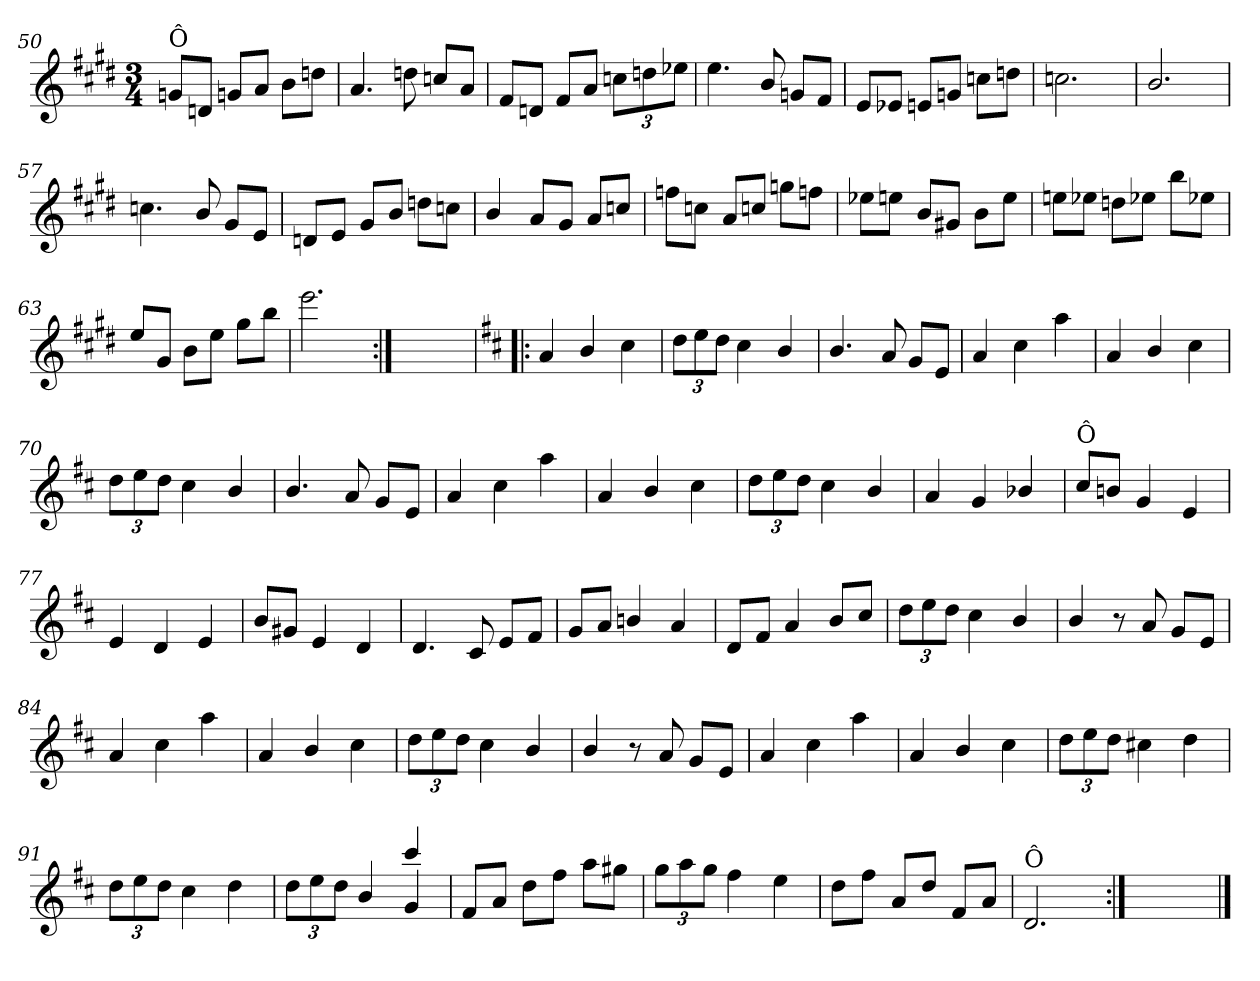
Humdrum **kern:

**kern
*part1
*staff1
*clefG2
*k[f#c#g#d#]
*E:
*M3/4
=50
!LO:TX:a:t=Ô
8gn/L
8dn/J
8gn/L
8a/J
8b\L
8ddn\J
=51
4.a/
8ddn\
8ccn/L
8a/J
=52
8f#/L
8dn/J
8f#/L
8a/J
12ccn\L
12ddn\
12ee-X\J
=53
4.ee\
8b/
8gn/L
8f#/J
!!LO:LB:g=z
=54
8e/L
8e-X/J
8en/L
8gn/J
8ccn\L
8ddn\J
=55
2.ccn\
=56
2.b/
=57
4.ccn\
8b/
8g#/L
8e/J
=58
8d/L
8e/J
8g#/L
8b/J
8ddn\L
8ccn\J
=59
4b/
8a/L
8g#/J
8a/L
8ccn/J
!!LO:LB:g=z
=60
8ffn\L
8ccn\J
8a/L
8ccn/J
8ggn\L
8ffn\J
=61
8ee-X\L
8een\J
8b/L
8g#X/J
8b\L
8ee\J
=62
8een\L
8ee-X\J
8ddn\L
8ee-X\J
8bb\L
8ee-X\J
=63
8ee/L
8g#/J
8b\L
8ee\J
8gg#\L
8bb\J
=64
2.eee\
=64X641:|!
2.ryy
!!LO:LB:g=z
=65!|:
*k[f#c#]
*D:
4a/
4b/
4cc#\
=66
12dd\L
12ee\
12dd\J
4cc#\
4b/
=67
4.b/
8a/
8g/L
8e/J
=68
4a/
4cc#\
4aa\
=69
4a/
4b/
4cc#\
=70
12dd\L
12ee\
12dd\J
4cc#\
4b/
!!LO:LB:g=z
=71
4.b/
8a/
8g/L
8e/J
=72
4a/
4cc#\
4aa\
=73
4a/
4b/
4cc#\
=74
12dd\L
12ee\
12dd\J
4cc#\
4b/
=75
4a/
4g/
4b-X/
=76
!LO:TX:a:t=Ô
8cc#/L
8bn/J
4g/
4e/
!!LO:LB:g=z
=77
4e/
4d/
4e/
=78
8b/L
8g#X/J
4e/
4d/
=79
4.d/
8c#/
8e/L
8f#/J
=80
8g/L
8a/J
4bn/
4a/
=81
8d/L
8f#/J
4a/
8b/L
8cc#/J
=82
12dd\L
12ee\
12dd\J
4cc#\
4b/
!!LO:LB:g=z
=83
4b/
8r
8a/
8g/L
8e/J
=84
4a/
4cc#\
4aa\
=85
4a/
4b/
4cc#\
=86
12dd\L
12ee\
12dd\J
4cc#\
4b/
=87
4b/
8r
8a/
8g/L
8e/J
!!LO:LB:g=z
=88
4a/
4cc#\
4aa\
=89
4a/
4b/
4cc#\
=90
12dd\L
12ee\
12dd\J
4cc#X\
4dd\
=91
12dd\L
12ee\
12dd\J
4cc#\
4dd\
=92
*^
12dd\L	2ryy
12ee\	.
12dd\J	.
4b/	.
4g/	4ccc#!/
*v	*v
!!LO:LB:g=z
=93
8f#/L
8a/J
8dd\L
8ff#\J
8aa\L
8gg#X\J
=94
12gg\L
12aa\
12gg\J
4ff#\
4ee\
=95
8dd\L
8ff#\J
8a/L
8dd/J
8f#/L
8a/J
=96
!LO:TX:a:t=Ô
2.d/
=97:|!
2.ryy
==
*-
